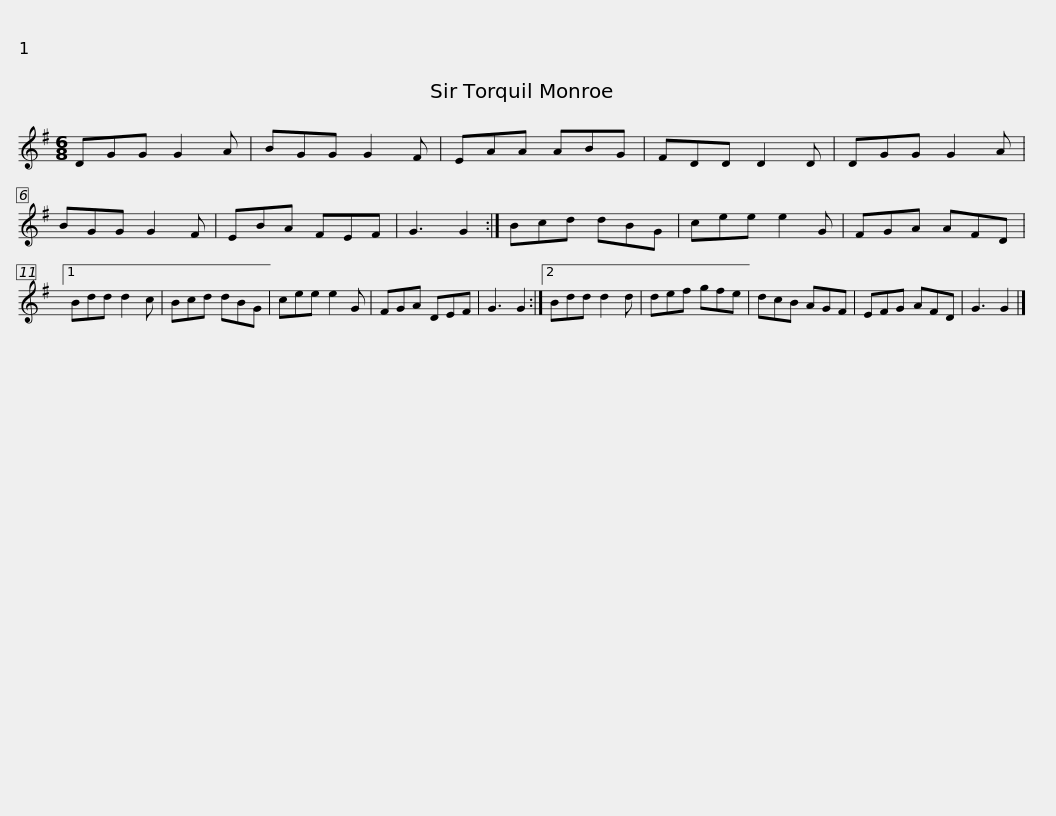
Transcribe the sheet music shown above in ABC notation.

X:1
L:1/8
M:6/8
I:linebreak $
K:G
V:1 treble
V:1
 DGG G2 A | BGG G2 F | EAA ABG | FDD D2 D | DGG G2 A | %5
 BGG G2 F | EBA FEF | G3 G2 :|$ Bcd dBG | cee e2 G | %10
 FGA AFD |1 Bdd d2 c | Bcd dBG | cee e2 G | FGA DEF | %15
 G3 G2 :|2$ Bdd d2 d | def gfe | dcB AGF | EFG AFD | %20
 G3 G2 |] %21
